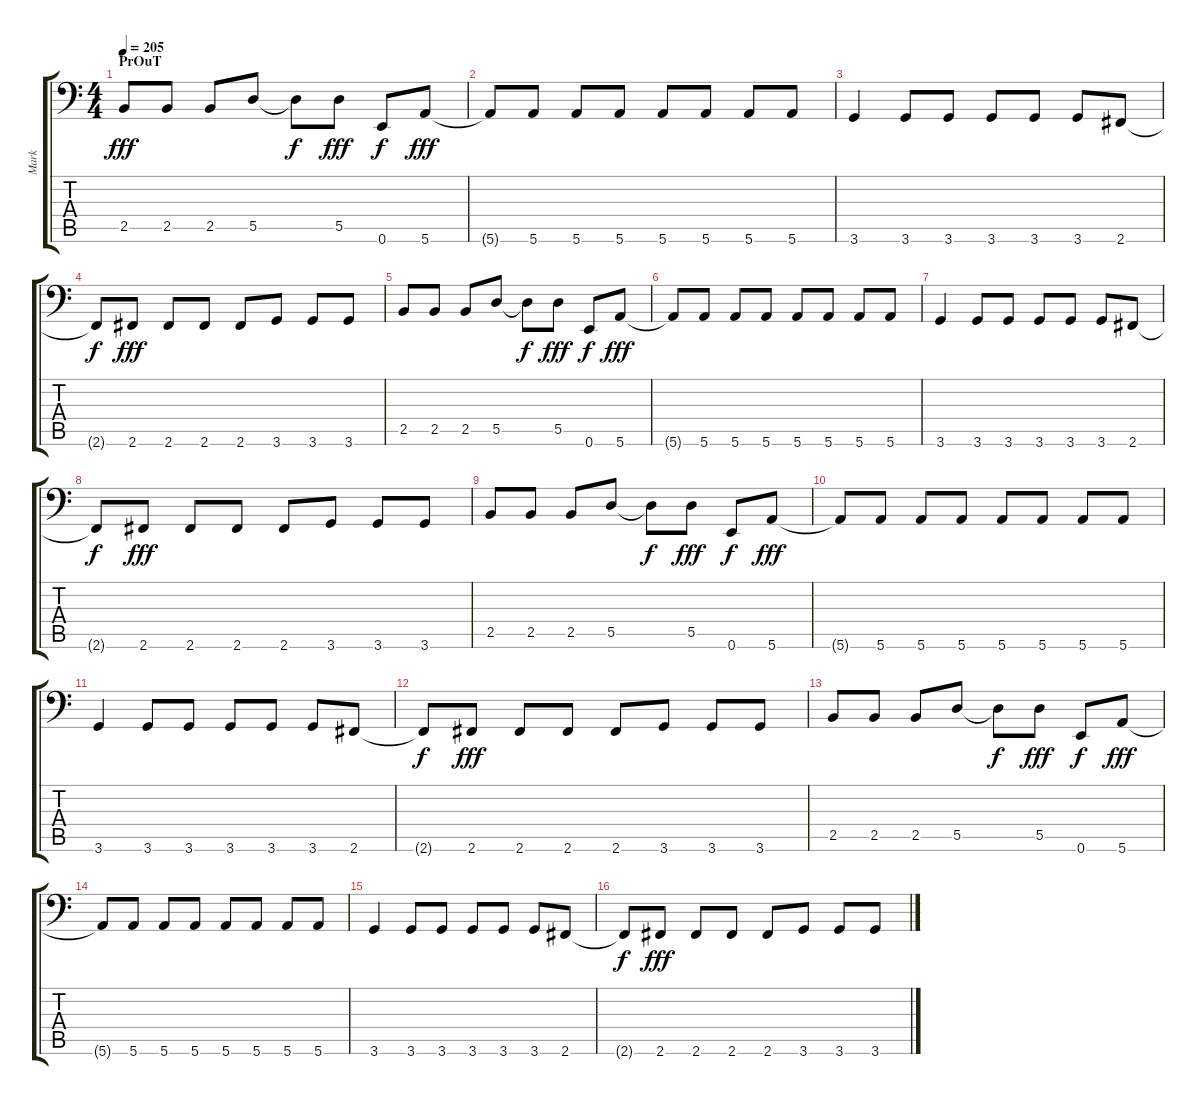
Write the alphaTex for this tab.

\track ("Mark" "Mark") {instrument electricbasspick}
\staff {score tabs}
\tuning (E3 B2 G2 D2 A1 E1) {hide}
\ts (4 4)
\section ("" "PrOuT")
\tempo 205
\clef f4
\ks c
2.5.8{dy fff instrument electricbasspick} 2.5.8 2.5.8 5.5.8 5.5{t}.8{dy f} 5.5.8{dy fff} 0.6.8{dy f} 5.6.8{dy fff} |
5.6{t}.8 5.6.8 5.6.8 5.6.8 5.6.8 5.6.8 5.6.8 5.6.8 |
3.6.4 3.6.8 3.6.8 3.6.8 3.6.8 3.6.8 2.6.8 |
2.6{t}.8{dy f} 2.6.8{dy fff} 2.6.8 2.6.8 2.6.8 3.6.8 3.6.8 3.6.8 |
2.5.8 2.5.8 2.5.8 5.5.8 5.5{t}.8{dy f} 5.5.8{dy fff} 0.6.8{dy f} 5.6.8{dy fff} |
5.6{t}.8 5.6.8 5.6.8 5.6.8 5.6.8 5.6.8 5.6.8 5.6.8 |
3.6.4 3.6.8 3.6.8 3.6.8 3.6.8 3.6.8 2.6.8 |
2.6{t}.8{dy f} 2.6.8{dy fff} 2.6.8 2.6.8 2.6.8 3.6.8 3.6.8 3.6.8 |
2.5.8 2.5.8 2.5.8 5.5.8 5.5{t}.8{dy f} 5.5.8{dy fff} 0.6.8{dy f} 5.6.8{dy fff} |
5.6{t}.8 5.6.8 5.6.8 5.6.8 5.6.8 5.6.8 5.6.8 5.6.8 |
3.6.4 3.6.8 3.6.8 3.6.8 3.6.8 3.6.8 2.6.8 |
2.6{t}.8{dy f} 2.6.8{dy fff} 2.6.8 2.6.8 2.6.8 3.6.8 3.6.8 3.6.8 |
2.5.8 2.5.8 2.5.8 5.5.8 5.5{t}.8{dy f} 5.5.8{dy fff} 0.6.8{dy f} 5.6.8{dy fff} |
5.6{t}.8 5.6.8 5.6.8 5.6.8 5.6.8 5.6.8 5.6.8 5.6.8 |
3.6.4 3.6.8 3.6.8 3.6.8 3.6.8 3.6.8 2.6.8 |
2.6{t}.8{dy f} 2.6.8{dy fff} 2.6.8 2.6.8 2.6.8 3.6.8 3.6.8 3.6.8
